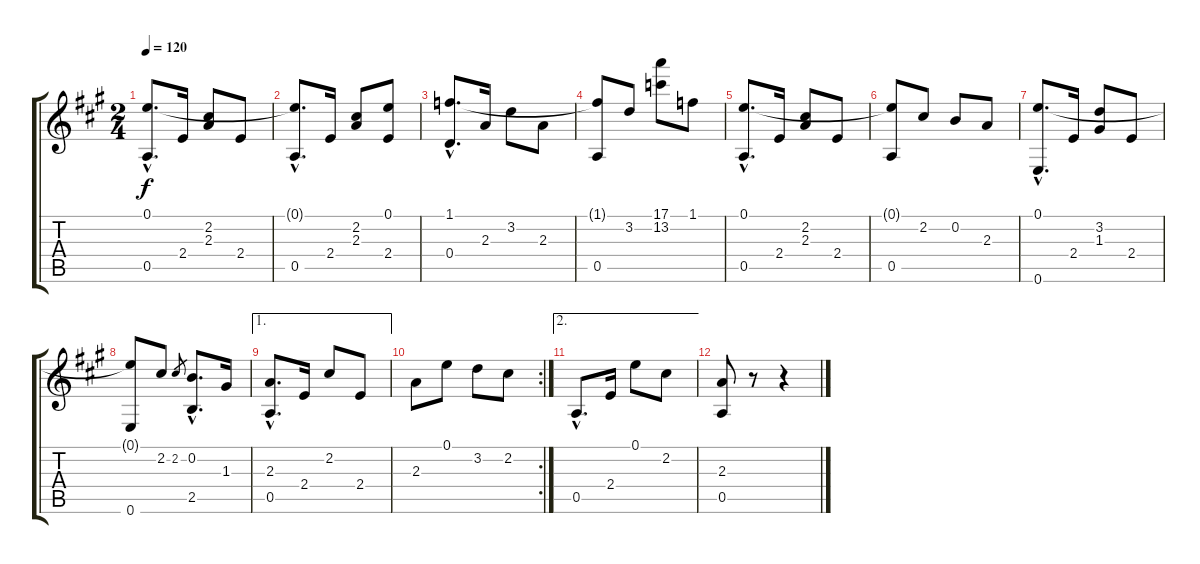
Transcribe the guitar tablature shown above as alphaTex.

\track "" {instrument acousticguitarnylon}
\staff {score tabs}
\tuning (E4 B3 G3 D3 A2 E2) {hide}
\ts (2 4)
\tempo 120
\clef g2
\ks a
(0.1 0.5{hac}).8{d dy f} 2.4.16 (2.2 2.3).8 2.4.8 |
(0.1{t} 0.5{hac}).8{d} 2.4.16 (2.2 2.3).8 (0.1 2.4).8 |
(1.1 0.4{hac}).8{d} 2.3.16 3.2.8 2.3.8 |
(1.1{t} 0.5).8 3.2.8 (17.1 13.2).8 1.1.8 |
(0.1 0.5{hac}).8{d} 2.4.16 (2.2 2.3).8 2.4.8 |
(0.1{t} 0.5).8 2.2.8 0.2.8 2.3.8 |
(0.1 0.6{hac}).8{d} 2.4.16 (3.2 1.3).8 2.4.8 |
(0.1{t} 0.6).8 2.2.8 2.2.8{gr} (0.2{hac} 2.5).8{d} 1.3.16 |
\ae 1
(2.3 0.5{hac}).8{d} 2.4.16 2.2.8 2.4.8 |
\rc 2
2.3.8 0.1.8 3.2.8 2.2.8 |
\ae 2
0.5{hac}.8{d} 2.4.16 0.1.8 2.2.8 |
(2.3 0.5).8 r.8 r.4
